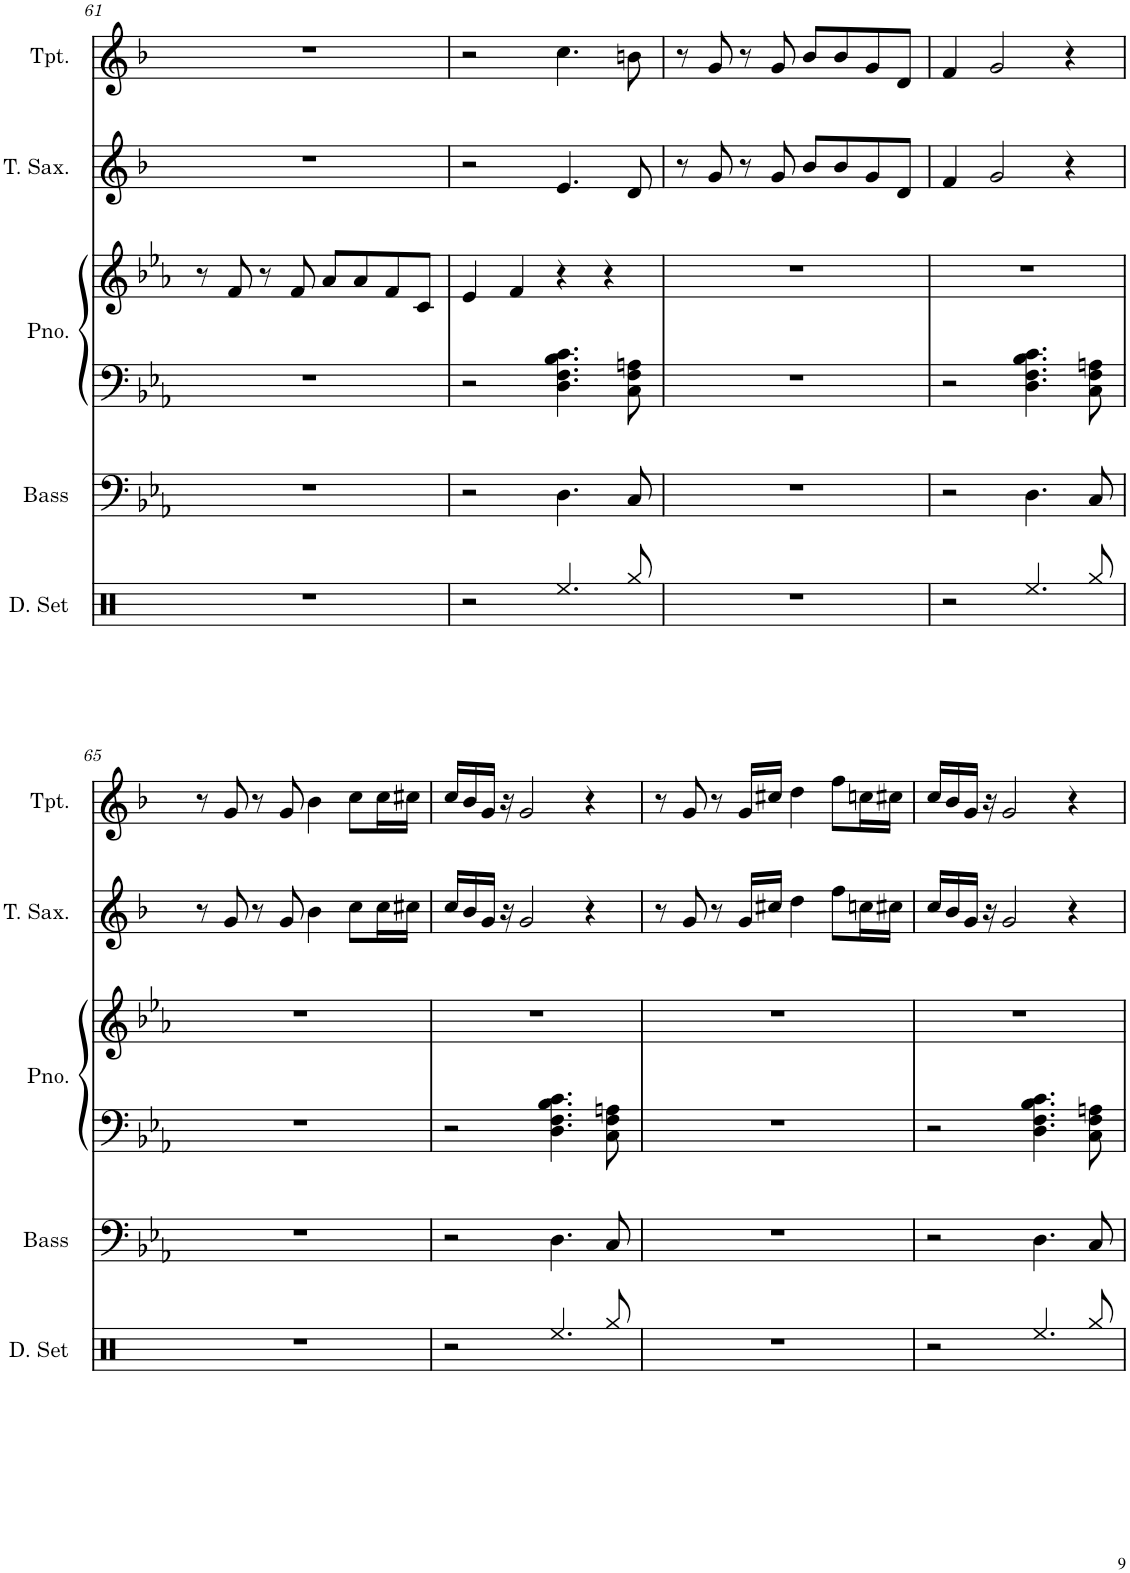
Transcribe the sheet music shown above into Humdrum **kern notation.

**kern	**kern	**kern	**kern	**kern	**kern	**kern
*part6	*part5	*part4	*part4	*part3	*part2	*part1
*staff7	*staff6	*staff5	*staff4	*staff3	*staff2	*staff1
*I"Drumset	*I"Acoustic Bass	*I"Piano	*	*I"Tenor Saxophone	*I"Clarinet	*I"Trumpet
*I'D. Set	*I'Bass	*I'Pno.	*	*I'T. Sax.	*I'Cl.	*I'Tpt.
!!LO:PB:g=z
*clefX	*clefF4	*clefF4	*clefG2	*clefG2	*clefG2	*clefG2
*	*Trd7c12	*	*	*Trd8c14	*Trd1c2	*Trd1c2
*k[]	*k[b-e-a-]	*k[b-e-a-]	*k[b-e-a-]	*k[b-]	*k[b-]	*k[b-]
*M4/4	*M4/4	*M4/4	*M4/4	*M4/4	*M4/4	*M4/4
=61	=61	=61	=61	=61	=61	=61
1r	1r	1r	8r	1r	1r	1r
.	.	.	8f/	.	.	.
.	.	.	8r	.	.	.
.	.	.	8f/	.	.	.
.	.	.	8a-/L	.	.	.
.	.	.	8a-/	.	.	.
.	.	.	8f/	.	.	.
.	.	.	8c/J	.	.	.
=62	=62	=62	=62	=62	=62	=62
2r	2r	2r	4e-/	2r	2r	2r
.	.	.	4f/	.	.	.
4.Ree/	4.D\	4.D\ 4.F\ 4.B-\ 4.c\	4r	4.e/	4.cc	4.cc\
.	.	.	4r	.	.	.
8Rgg/	8C/	8C\ 8F\ 8An\	.	8d/	8bn	8bn\
=63	=63	=63	=63	=63	=63	=63
1r	1r	1r	1r	8r	8r	8r
.	.	.	.	8g/	8g	8g/
.	.	.	.	8r	8r	8r
.	.	.	.	8g/	8g	8g/
.	.	.	.	8b-/L	8b-\L	8b-/L
.	.	.	.	8b-/	8b-\J	8b-/
.	.	.	.	8g/	8g/L	8g/
.	.	.	.	8d/J	8d/J	8d/J
=64	=64	=64	=64	=64	=64	=64
2r	2r	2r	1r	4f/	4f	4f/
.	.	.	.	2g/	2g	2g/
4.Ree/	4.D\	4.D\ 4.F\ 4.B-\ 4.c\	.	.	.	.
.	.	.	.	4r	4r	4r
8Rgg/	8C/	8C\ 8F\ 8An\	.	.	.	.
!!LO:LB:g=z
=65	=65	=65	=65	=65	=65	=65
1r	1r	1r	1r	8r	8r	8r
.	.	.	.	8g/	8g	8g/
.	.	.	.	8r	8r	8r
.	.	.	.	8g/	8g	8g/
.	.	.	.	4b-\	4b-	4b-\
.	.	.	.	8cc\L	8cc\L	8cc\L
.	.	.	.	16cc\L	16cc\L	16cc\L
.	.	.	.	16cc#X\JJ	16cc#X\JJ	16cc#X\JJ
=66	=66	=66	=66	=66	=66	=66
2r	2r	2r	1r	16cc/LL	16cc/LL	16cc/LL
.	.	.	.	16b-/	16b-/	16b-/
.	.	.	.	16g/JJ	16g/JJ	16g/JJ
.	.	.	.	16r	16r	16r
.	.	.	.	2g/	2g	2g/
4.Ree/	4.D\	4.D\ 4.F\ 4.B-\ 4.c\	.	.	.	.
.	.	.	.	4r	4r	4r
8Rgg/	8C/	8C\ 8F\ 8An\	.	.	.	.
=67	=67	=67	=67	=67	=67	=67
1r	1r	1r	1r	8r	8r	8r
.	.	.	.	8g/	8g	8g/
.	.	.	.	8r	8r	8r
.	.	.	.	16g/LL	16g/LL	16g/LL
.	.	.	.	16cc#X/JJ	16cc#X/JJ	16cc#X/JJ
.	.	.	.	4dd\	4dd	4dd\
.	.	.	.	8ff\L	8ff\L	8ff\L
.	.	.	.	16ccn\L	16ccn\L	16ccn\L
.	.	.	.	16cc#X\JJ	16cc#X\JJ	16cc#X\JJ
=68	=68	=68	=68	=68	=68	=68
2r	2r	2r	1r	16cc/LL	16cc/LL	16cc/LL
.	.	.	.	16b-/	16b-/	16b-/
.	.	.	.	16g/JJ	16g/JJ	16g/JJ
.	.	.	.	16r	16r	16r
.	.	.	.	2g/	2g	2g/
4.Ree/	4.D\	4.D\ 4.F\ 4.B-\ 4.c\	.	.	.	.
.	.	.	.	4r	4r	4r
8Rgg/	8C/	8C\ 8F\ 8An\	.	.	.	.
=	=	=	=	=	=	=
*-	*-	*-	*-	*-	*-	*-
